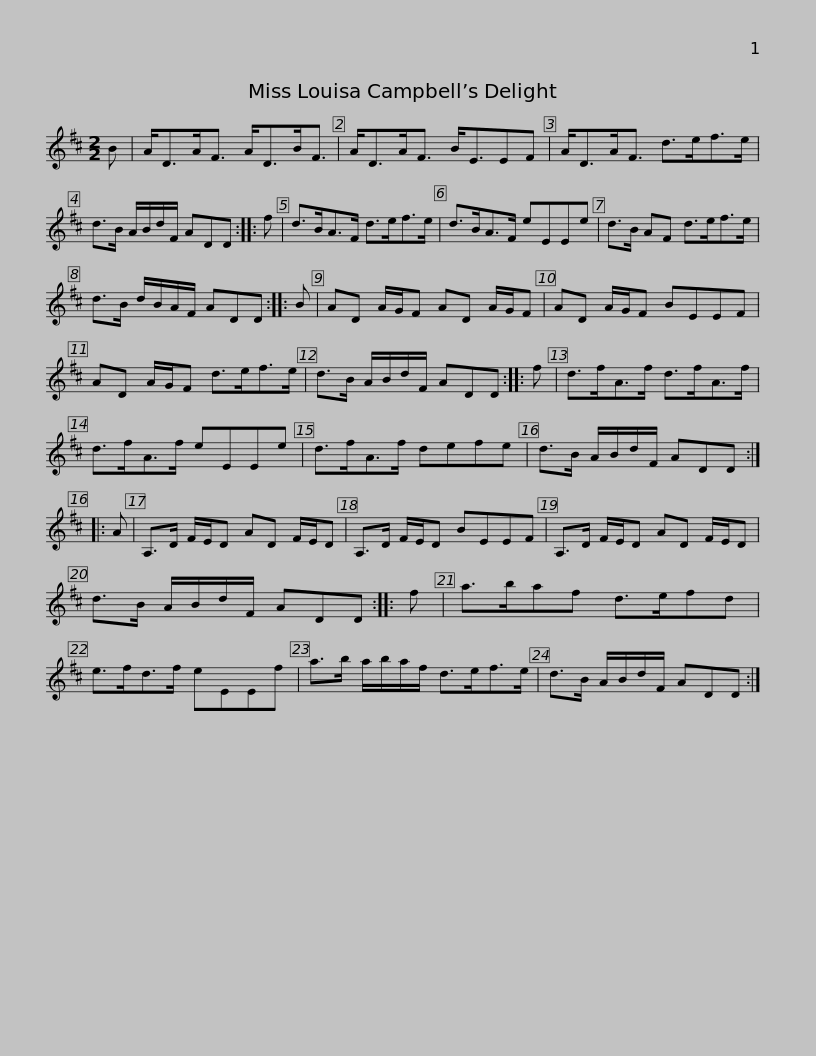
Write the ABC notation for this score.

X:1
L:1/8
M:2/2
I:linebreak $
K:D
V:1 treble
V:1
 B | A<DA<F A<DB<F | A<DA<F B<EEF | A<DA<F d>ef>e | d>B A/B/d/F/ ADD :: %5
 f |$ d>BA>F d>ef>e | d>BA>F eEEe | d>B AF d>ef>e | d>B d/B/A/F/ ADD :: %10
 B |$ AD A/G/F AD A/G/F | AD A/G/F BEEF | AD A/G/F d>ef>e | d>B A/B/d/F/ ADD :: %15
 f |$ d>fA>f d>fA>f | d>fA>f eEEe | d>fA>f defe | d>B A/B/d/F/ ADD :: %20
 A |$ A,>D F/E/D AD F/E/D | A,>D F/E/D BEEF | A,>D F/E/D AD F/E/D | d>B A/B/d/F/ ADD :: %25
 f |$ a>baf d>efd | e>fd>f eEEf | a>b a/b/a/f/ d>ef>e | d>B A/B/d/F/ ADD :| %30
